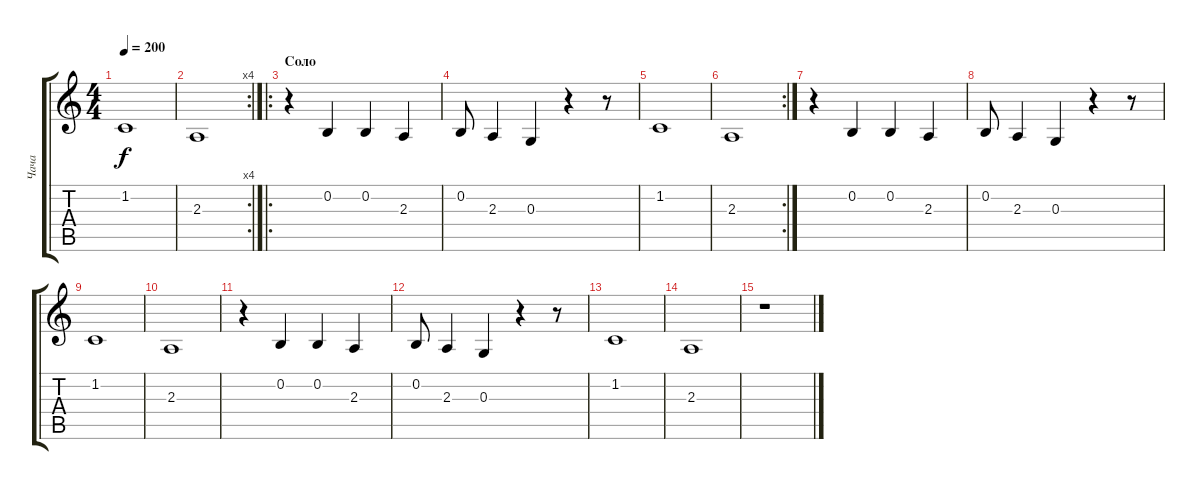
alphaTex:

\track ("Чача" "Чача") {instrument lead8bassandlead}
\staff {score tabs}
\tuning (E4 B3 G3 D3 A2 E2) {hide}
\ts (4 4)
\tempo 200
\clef g2
\ks c
1.2.1{dy f} |
\rc 4
2.3.1 |
\ro
\section ("" "Соло")
r.4 0.2.4 0.2.4 2.3.4 |
0.2.8 2.3.4 0.3.4 r.4 r.8 |
1.2.1 |
\rc 2
2.3.1 |
r.4 0.2.4 0.2.4 2.3.4 |
0.2.8 2.3.4 0.3.4 r.4 r.8 |
1.2.1 |
2.3.1 |
r.4 0.2.4 0.2.4 2.3.4 |
0.2.8 2.3.4 0.3.4 r.4 r.8 |
1.2.1 |
2.3.1 |
r.1
